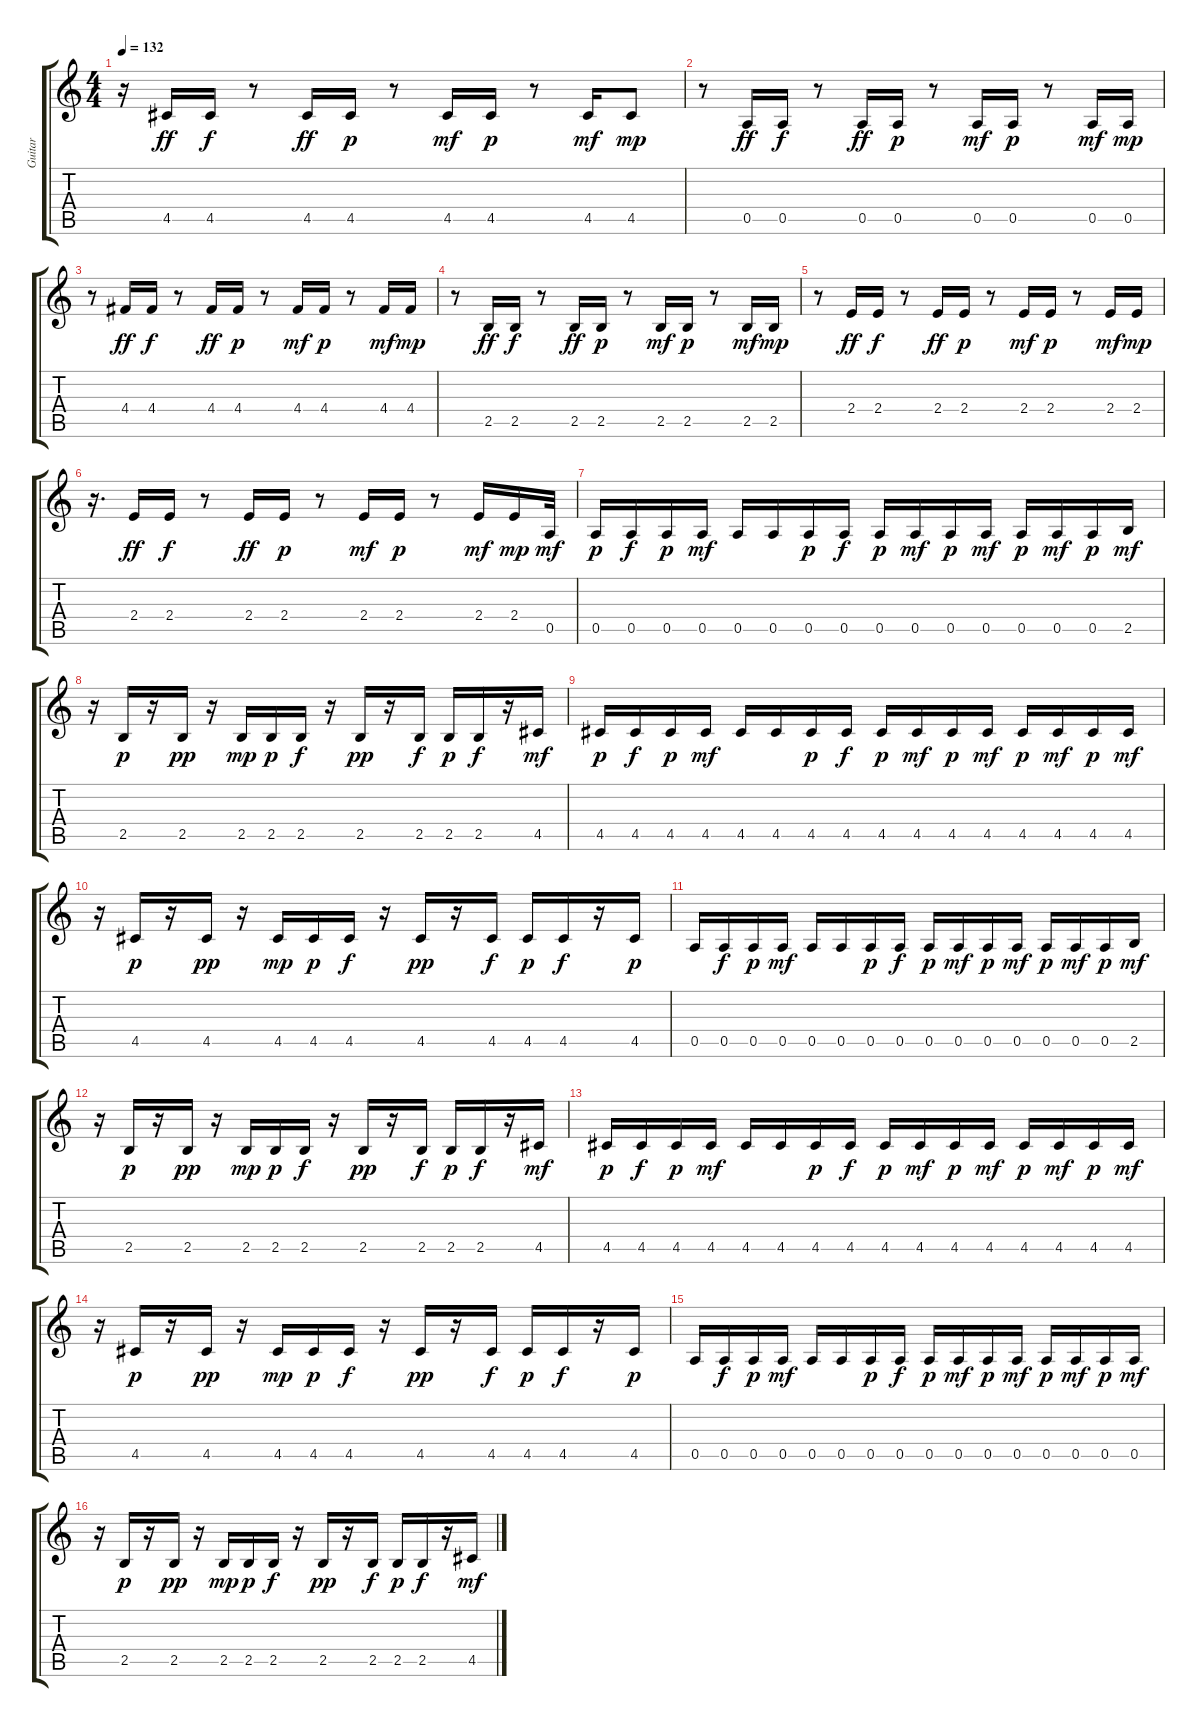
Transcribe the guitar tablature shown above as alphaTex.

\track ("Guitar" "Guitar") {instrument electricguitarmuted}
\staff {score tabs}
\tuning (E4 B3 G3 D3 A2 E2) {hide}
\ts (4 4)
\tempo 132
\clef g2
\ks c
r.16{dy mp} 4.5.16{dy ff} 4.5.16{dy f} r.8 4.5.16{dy ff} 4.5.16{dy p} r.8 4.5.16{dy mf} 4.5.16{dy p} r.8 4.5.16{dy mf} 4.5.8{dy mp} |
r.8 0.5.16{dy ff} 0.5.16{dy f} r.8 0.5.16{dy ff} 0.5.16{dy p} r.8 0.5.16{dy mf} 0.5.16{dy p} r.8 0.5.16{dy mf} 0.5.16{dy mp} |
r.8 4.4.16{dy ff} 4.4.16{dy f} r.8 4.4.16{dy ff} 4.4.16{dy p} r.8 4.4.16{dy mf} 4.4.16{dy p} r.8 4.4.16{dy mf} 4.4.16{dy mp} |
r.8 2.5.16{dy ff} 2.5.16{dy f} r.8 2.5.16{dy ff} 2.5.16{dy p} r.8 2.5.16{dy mf} 2.5.16{dy p} r.8 2.5.16{dy mf} 2.5.16{dy mp} |
r.8 2.4.16{dy ff} 2.4.16{dy f} r.8 2.4.16{dy ff} 2.4.16{dy p} r.8 2.4.16{dy mf} 2.4.16{dy p} r.8 2.4.16{dy mf} 2.4.16{dy mp} |
r.16{d} 2.4.16{dy ff} 2.4.16{dy f} r.8 2.4.16{dy ff} 2.4.16{dy p} r.8 2.4.16{dy mf} 2.4.16{dy p} r.8 2.4.16{dy mf} 2.4.16{dy mp} 0.5.32{dy mf} |
0.5.16{dy p} 0.5.16{dy f} 0.5.16{dy p} 0.5.16{dy mf} 0.5.16 0.5.16 0.5.16{dy p} 0.5.16{dy f} 0.5.16{dy p} 0.5.16{dy mf} 0.5.16{dy p} 0.5.16{dy mf} 0.5.16{dy p} 0.5.16{dy mf} 0.5.16{dy p} 2.5.16{dy mf} |
r.16 2.5.16{dy p} r.16 2.5.16{dy pp} r.16 2.5.16{dy mp} 2.5.16{dy p} 2.5.16{dy f} r.16 2.5.16{dy pp} r.16 2.5.16{dy f} 2.5.16{dy p} 2.5.16{dy f} r.16 4.5.16{dy mf} |
4.5.16{dy p} 4.5.16{dy f} 4.5.16{dy p} 4.5.16{dy mf} 4.5.16 4.5.16 4.5.16{dy p} 4.5.16{dy f} 4.5.16{dy p} 4.5.16{dy mf} 4.5.16{dy p} 4.5.16{dy mf} 4.5.16{dy p} 4.5.16{dy mf} 4.5.16{dy p} 4.5.16{dy mf} |
r.16 4.5.16{dy p} r.16 4.5.16{dy pp} r.16 4.5.16{dy mp} 4.5.16{dy p} 4.5.16{dy f} r.16 4.5.16{dy pp} r.16 4.5.16{dy f} 4.5.16{dy p} 4.5.16{dy f} r.16 4.5.16{dy p} |
0.5.16 0.5.16{dy f} 0.5.16{dy p} 0.5.16{dy mf} 0.5.16 0.5.16 0.5.16{dy p} 0.5.16{dy f} 0.5.16{dy p} 0.5.16{dy mf} 0.5.16{dy p} 0.5.16{dy mf} 0.5.16{dy p} 0.5.16{dy mf} 0.5.16{dy p} 2.5.16{dy mf} |
r.16 2.5.16{dy p} r.16 2.5.16{dy pp} r.16 2.5.16{dy mp} 2.5.16{dy p} 2.5.16{dy f} r.16 2.5.16{dy pp} r.16 2.5.16{dy f} 2.5.16{dy p} 2.5.16{dy f} r.16 4.5.16{dy mf} |
4.5.16{dy p} 4.5.16{dy f} 4.5.16{dy p} 4.5.16{dy mf} 4.5.16 4.5.16 4.5.16{dy p} 4.5.16{dy f} 4.5.16{dy p} 4.5.16{dy mf} 4.5.16{dy p} 4.5.16{dy mf} 4.5.16{dy p} 4.5.16{dy mf} 4.5.16{dy p} 4.5.16{dy mf} |
r.16 4.5.16{dy p} r.16 4.5.16{dy pp} r.16 4.5.16{dy mp} 4.5.16{dy p} 4.5.16{dy f} r.16 4.5.16{dy pp} r.16 4.5.16{dy f} 4.5.16{dy p} 4.5.16{dy f} r.16 4.5.16{dy p} |
0.5.16 0.5.16{dy f} 0.5.16{dy p} 0.5.16{dy mf} 0.5.16 0.5.16 0.5.16{dy p} 0.5.16{dy f} 0.5.16{dy p} 0.5.16{dy mf} 0.5.16{dy p} 0.5.16{dy mf} 0.5.16{dy p} 0.5.16{dy mf} 0.5.16{dy p} 0.5.16{dy mf} |
r.16 2.5.16{dy p} r.16 2.5.16{dy pp} r.16 2.5.16{dy mp} 2.5.16{dy p} 2.5.16{dy f} r.16 2.5.16{dy pp} r.16 2.5.16{dy f} 2.5.16{dy p} 2.5.16{dy f} r.16 4.5.16{dy mf}
